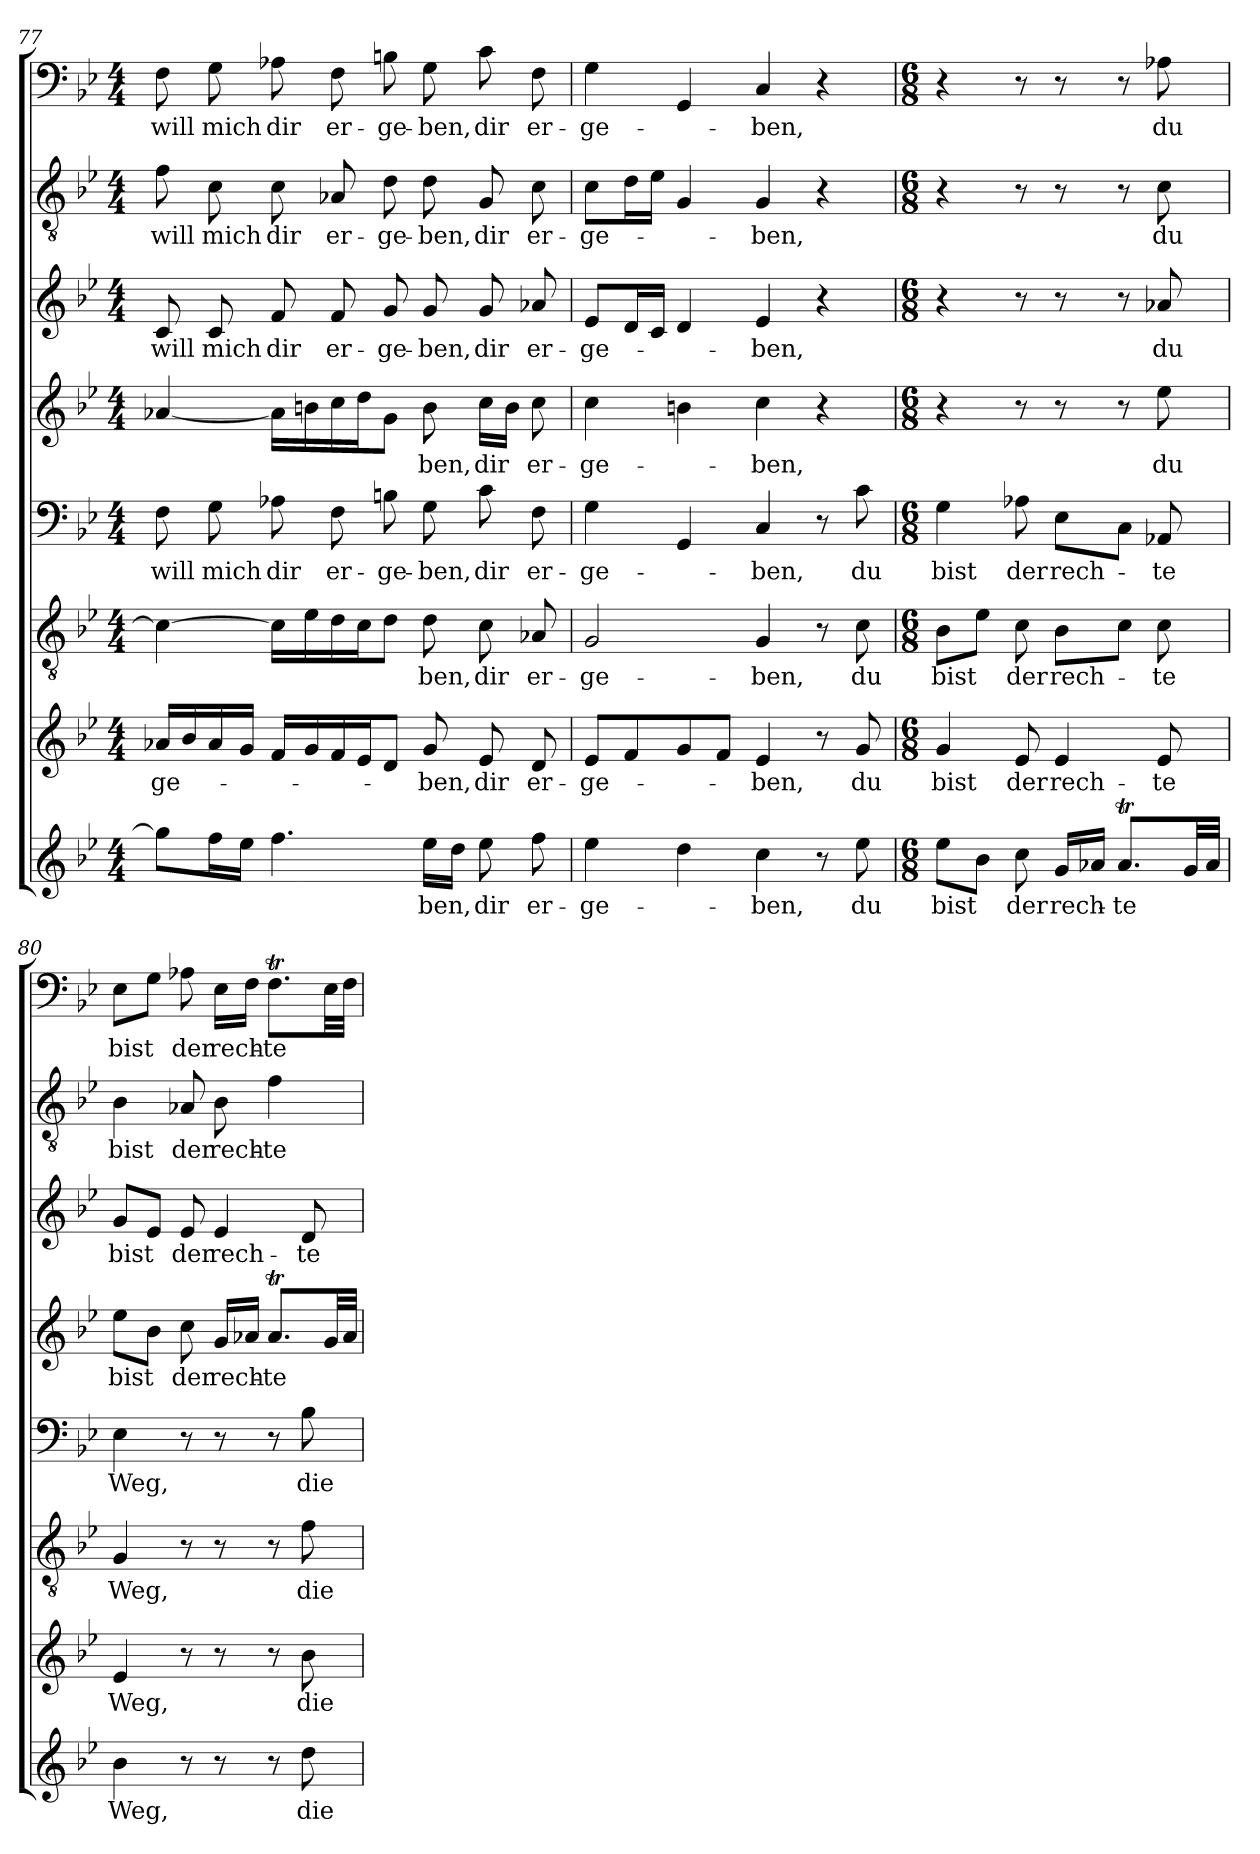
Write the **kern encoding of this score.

**kern	**text	**kern	**text	**kern	**text	**kern	**text	**kern	**text	**kern	**text	**kern	**text	**kern	**text
*part8	*part8	*part7	*part7	*part6	*part6	*part5	*part5	*part4	*part4	*part3	*part3	*part2	*part2	*part1	*part1
*staff8	*staff8	*staff7	*staff7	*staff6	*staff6	*staff5	*staff5	*staff4	*staff4	*staff3	*staff3	*staff2	*staff2	*staff1	*staff1
*clefG2	*	*clefG2	*	*clefGv2	*	*clefF4	*	*clefG2	*	*clefG2	*	*clefGv2	*	*clefF4	*
*k[b-e-]	*	*k[b-e-]	*	*k[b-e-]	*	*k[b-e-]	*	*k[b-e-]	*	*k[b-e-]	*	*k[b-e-]	*	*k[b-e-]	*
*g:	*	*g:	*	*g:	*	*g:	*	*g:	*	*g:	*	*g:	*	*g:	*
*M4/4	*	*M4/4	*	*M4/4	*	*M4/4	*	*M4/4	*	*M4/4	*	*M4/4	*	*M4/4	*
=77	=77	=77	=77	=77	=77	=77	=77	=77	=77	=77	=77	=77	=77	=77	=77
8gg\L]	.	16a-X/LL	-ge-	4c\_	.	8F\	will	[4a-X/	.	8c/	will	8f\	will	8F\	will
.	.	16b-/	.	.	.	.	.	.	.	.	.	.	.	.	.
16ff\L	.	16a-/	.	.	.	8G\	mich	.	.	8c/	mich	8c\	mich	8G\	mich
16ee-\JJ	.	16g/JJ	.	.	.	.	.	.	.	.	.	.	.	.	.
4.ff\	.	16f/LL	.	16c\LL]	.	8A-X\	dir	16a-\LL]	.	8f/	dir	8c\	dir	8A-X\	dir
.	.	16g/	.	16e-\	.	.	.	16bn\	.	.	.	.	.	.	.
.	.	16f/	.	16d\	.	8F\	er-	16cc\	.	8f/	er-	8A-X/	er-	8F\	er-
.	.	16e-/J	.	16c\J	.	.	.	16dd\J	.	.	.	.	.	.	.
.	.	8d/J	.	8d\J	.	8Bn\	-ge-	8g\J	.	8g/	-ge-	8d\	-ge-	8Bn\	-ge-
16ee-\LL	-ben,	8g/	-ben,	8d\	-ben,	8G\	-ben,	8b\	-ben,	8g/	-ben,	8d\	-ben,	8G\	-ben,
16dd\JJ	.	.	.	.	.	.	.	.	.	.	.	.	.	.	.
8ee-\	dir	8e-/	dir	8c\	dir	8c\	dir	16cc\LL	dir	8g/	dir	8G/	dir	8c\	dir
.	.	.	.	.	.	.	.	16b\JJ	.	.	.	.	.	.	.
8ff\	er-	8d/	er-	8A-X/	er-	8F\	er-	8cc\	er-	8a-X/	er-	8c\	er-	8F\	er-
=78	=78	=78	=78	=78	=78	=78	=78	=78	=78	=78	=78	=78	=78	=78	=78
4ee-\	-ge-	8e-/L	-ge-	2G/	-ge-	4G\	-ge-	4cc\	-ge-	8e-/L	-ge-	8c\L	-ge-	4G\	-ge-
.	.	8f/	.	.	.	.	.	.	.	16d/L	.	16d\L	.	.	.
.	.	.	.	.	.	.	.	.	.	16c/JJ	.	16e-\JJ	.	.	.
4dd\	.	8g/	.	.	.	4GG/	.	4bn\	.	4d/	.	4G/	.	4GG/	.
.	.	8f/J	.	.	.	.	.	.	.	.	.	.	.	.	.
4cc\	-ben,	4e-/	-ben,	4G/	-ben,	4C/	-ben,	4cc\	-ben,	4e-/	-ben,	4G/	-ben,	4C/	-ben,
8r	.	8r	.	8r	.	8r	.	4r	.	4r	.	4r	.	4r	.
8ee-\	du	8g/	du	8c\	du	8c\	du	.	.	.	.	.	.	.	.
=79	=79	=79	=79	=79	=79	=79	=79	=79	=79	=79	=79	=79	=79	=79	=79
*M6/8	*	*M6/8	*	*M6/8	*	*M6/8	*	*M6/8	*	*M6/8	*	*M6/8	*	*M6/8	*
8ee-\L	bist	4g/	bist	8B-\L	bist	4G\	bist	4r	.	4r	.	4r	.	4r	.
8b-\J	.	.	.	8e-\J	.	.	.	.	.	.	.	.	.	.	.
8cc\	der	8e-/	der	8c\	der	8A-X\	der	8r	.	8r	.	8r	.	8r	.
16g/LL	rech-	4e-/	rech-	8B-\L	rech-	8E-\L	rech-	8r	.	8r	.	8r	.	8r	.
16a-X/JJ	.	.	.	.	.	.	.	.	.	.	.	.	.	.	.
8.a-T/L	-te	.	.	8c\J	.	8C\J	.	8r	.	8r	.	8r	.	8r	.
.	.	8e-/	-te	8c\	-te	8AA-X/	-te	8ee-\	du	8a-X/	du	8c\	du	8A-X\	du
32g/LL	.	.	.	.	.	.	.	.	.	.	.	.	.	.	.
32a-/JJJ	.	.	.	.	.	.	.	.	.	.	.	.	.	.	.
=80	=80	=80	=80	=80	=80	=80	=80	=80	=80	=80	=80	=80	=80	=80	=80
4b-\	Weg,	4e-/	Weg,	4G/	Weg,	4E-\	Weg,	8ee-\L	bist	8g/L	bist	4B-\	bist	8E-\L	bist
.	.	.	.	.	.	.	.	8b-\J	.	8e-/J	.	.	.	8G\J	.
8r	.	8r	.	8r	.	8r	.	8cc\	der	8e-/	der	8A-X/	der	8A-X\	der
8r	.	8r	.	8r	.	8r	.	16g/LL	rech-	4e-/	rech-	8B-\	rech-	16E-\LL	rech-
.	.	.	.	.	.	.	.	16a-X/JJ	.	.	.	.	.	16F\JJ	.
8r	.	8r	.	8r	.	8r	.	8.a-T/L	-te	.	.	4f\	-te	8.FT\L	-te
8dd\	die	8b-\	die	8f\	die	8B-\	die	.	.	8d/	-te	.	.	.	.
.	.	.	.	.	.	.	.	32g/LL	.	.	.	.	.	32E-\LL	.
.	.	.	.	.	.	.	.	32a-/JJJ	.	.	.	.	.	32F\JJJ	.
=	=	=	=	=	=	=	=	=	=	=	=	=	=	=	=
*-	*-	*-	*-	*-	*-	*-	*-	*-	*-	*-	*-	*-	*-	*-	*-
